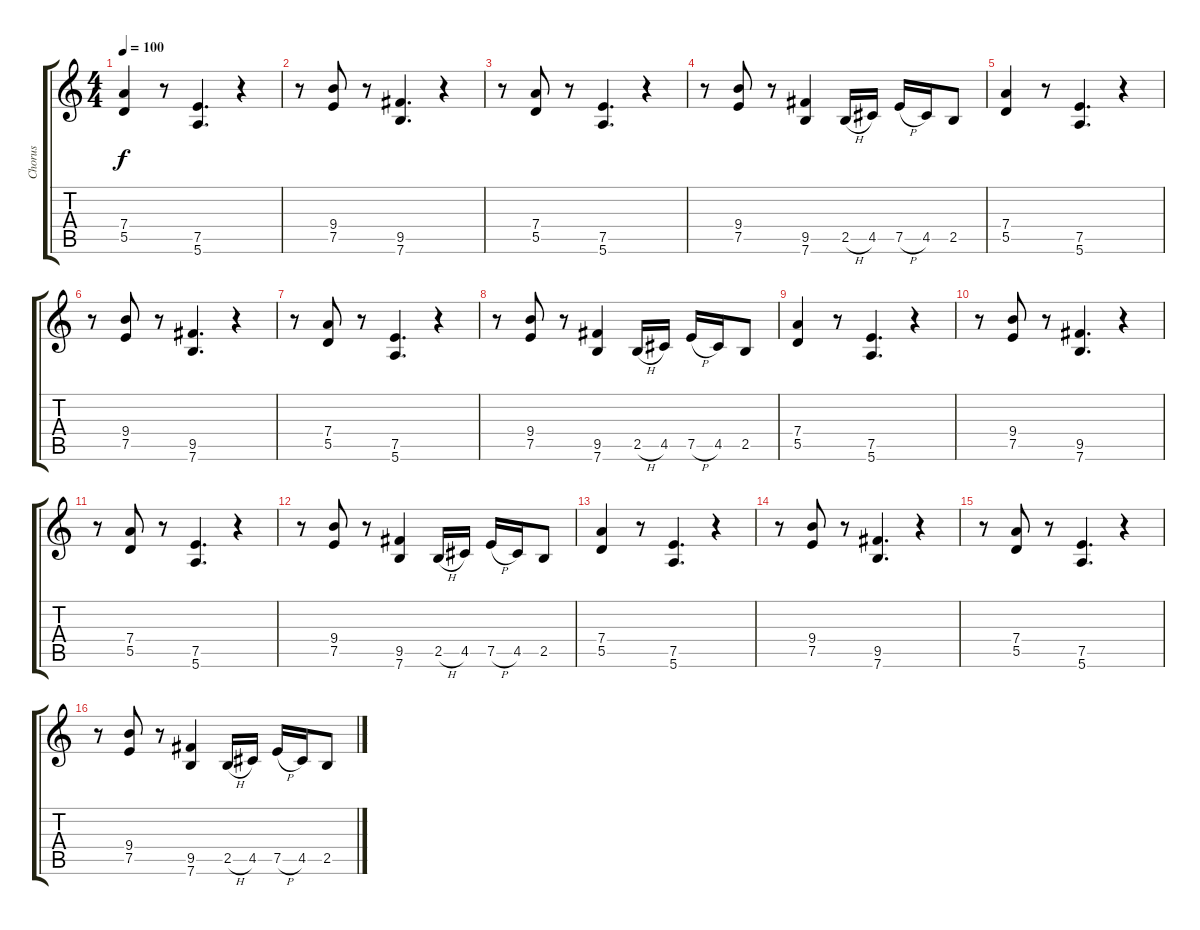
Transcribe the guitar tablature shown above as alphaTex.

\track ("Chorus" "Chorus") {instrument overdrivenguitar}
\staff {score tabs}
\tuning (E4 B3 G3 D3 A2 E2) {hide}
\ts (4 4)
\tempo 100
\clef g2
\ks c
(7.4 5.5).4{dy f} r.8 (7.5 5.6).4{d} r.4 |
r.8 (9.4 7.5).8 r.8 (9.5 7.6).4{d} r.4 |
r.8 (7.4 5.5).8 r.8 (7.5 5.6).4{d} r.4 |
r.8 (9.4 7.5).8 r.8 (9.5 7.6).4 2.5{h}.16 4.5.16 7.5{h}.16 4.5.16 2.5.8 |
(7.4 5.5).4 r.8 (7.5 5.6).4{d} r.4 |
r.8 (9.4 7.5).8 r.8 (9.5 7.6).4{d} r.4 |
r.8 (7.4 5.5).8 r.8 (7.5 5.6).4{d} r.4 |
r.8 (9.4 7.5).8 r.8 (9.5 7.6).4 2.5{h}.16 4.5.16 7.5{h}.16 4.5.16 2.5.8 |
(7.4 5.5).4 r.8 (7.5 5.6).4{d} r.4 |
r.8 (9.4 7.5).8 r.8 (9.5 7.6).4{d} r.4 |
r.8 (7.4 5.5).8 r.8 (7.5 5.6).4{d} r.4 |
r.8 (9.4 7.5).8 r.8 (9.5 7.6).4 2.5{h}.16 4.5.16 7.5{h}.16 4.5.16 2.5.8 |
(7.4 5.5).4 r.8 (7.5 5.6).4{d} r.4 |
r.8 (9.4 7.5).8 r.8 (9.5 7.6).4{d} r.4 |
r.8 (7.4 5.5).8 r.8 (7.5 5.6).4{d} r.4 |
r.8 (9.4 7.5).8 r.8 (9.5 7.6).4 2.5{h}.16 4.5.16 7.5{h}.16 4.5.16 2.5.8
